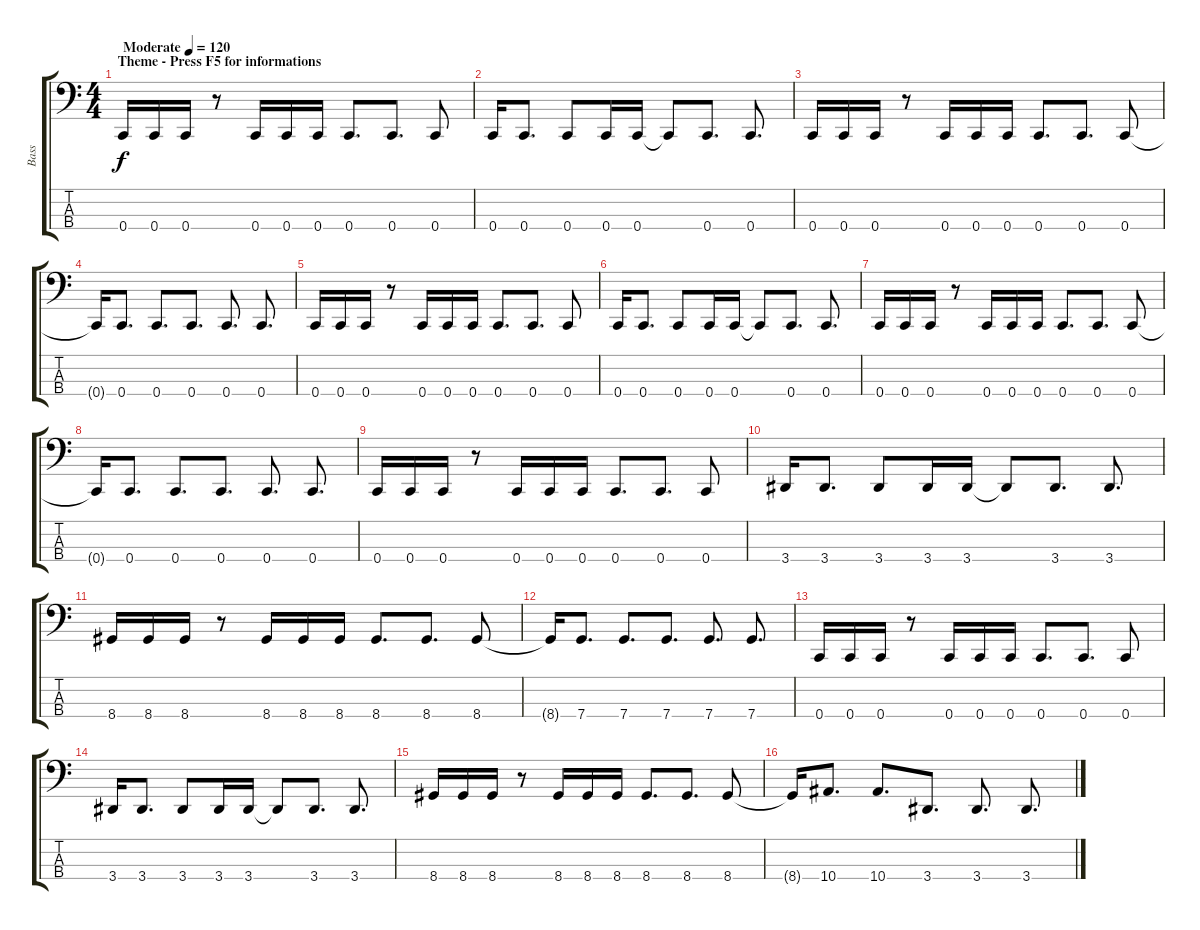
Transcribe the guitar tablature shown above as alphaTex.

\track ("Bass" "Bass") {instrument electricbassfinger}
\staff {score tabs}
\tuning (F2 C2 G1 C1) {hide}
\ts (4 4)
\section ("" "Theme - Press F5 for informations")
\tempo (120 "Moderate")
\clef f4
\ks c
0.4.16{dy f instrument electricbassfinger} 0.4.16 0.4.16 r.8 0.4.16 0.4.16 0.4.16 0.4.8{d} 0.4.8{d} 0.4.8 |
0.4.16 0.4.8{d} 0.4.8 0.4.16 0.4.16 0.4{t}.8 0.4.8{d} 0.4.8{d} |
0.4.16 0.4.16 0.4.16 r.8 0.4.16 0.4.16 0.4.16 0.4.8{d} 0.4.8{d} 0.4.8 |
0.4{t}.16 0.4.8{d} 0.4.8{d} 0.4.8{d} 0.4.8{d} 0.4.8{d} |
0.4.16 0.4.16 0.4.16 r.8 0.4.16 0.4.16 0.4.16 0.4.8{d} 0.4.8{d} 0.4.8 |
0.4.16 0.4.8{d} 0.4.8 0.4.16 0.4.16 0.4{t}.8 0.4.8{d} 0.4.8{d} |
0.4.16 0.4.16 0.4.16 r.8 0.4.16 0.4.16 0.4.16 0.4.8{d} 0.4.8{d} 0.4.8 |
0.4{t}.16 0.4.8{d} 0.4.8{d} 0.4.8{d} 0.4.8{d} 0.4.8{d} |
0.4.16 0.4.16 0.4.16 r.8 0.4.16 0.4.16 0.4.16 0.4.8{d} 0.4.8{d} 0.4.8 |
3.4.16 3.4.8{d} 3.4.8 3.4.16 3.4.16 3.4{t}.8 3.4.8{d} 3.4.8{d} |
8.4.16 8.4.16 8.4.16 r.8 8.4.16 8.4.16 8.4.16 8.4.8{d} 8.4.8{d} 8.4.8 |
8.4{t}.16 7.4.8{d} 7.4.8{d} 7.4.8{d} 7.4.8{d} 7.4.8{d} |
0.4.16 0.4.16 0.4.16 r.8 0.4.16 0.4.16 0.4.16 0.4.8{d} 0.4.8{d} 0.4.8 |
3.4.16 3.4.8{d} 3.4.8 3.4.16 3.4.16 3.4{t}.8 3.4.8{d} 3.4.8{d} |
8.4.16 8.4.16 8.4.16 r.8 8.4.16 8.4.16 8.4.16 8.4.8{d} 8.4.8{d} 8.4.8 |
8.4{t}.16 10.4.8{d} 10.4.8{d} 3.4.8{d} 3.4.8{d} 3.4.8{d}
